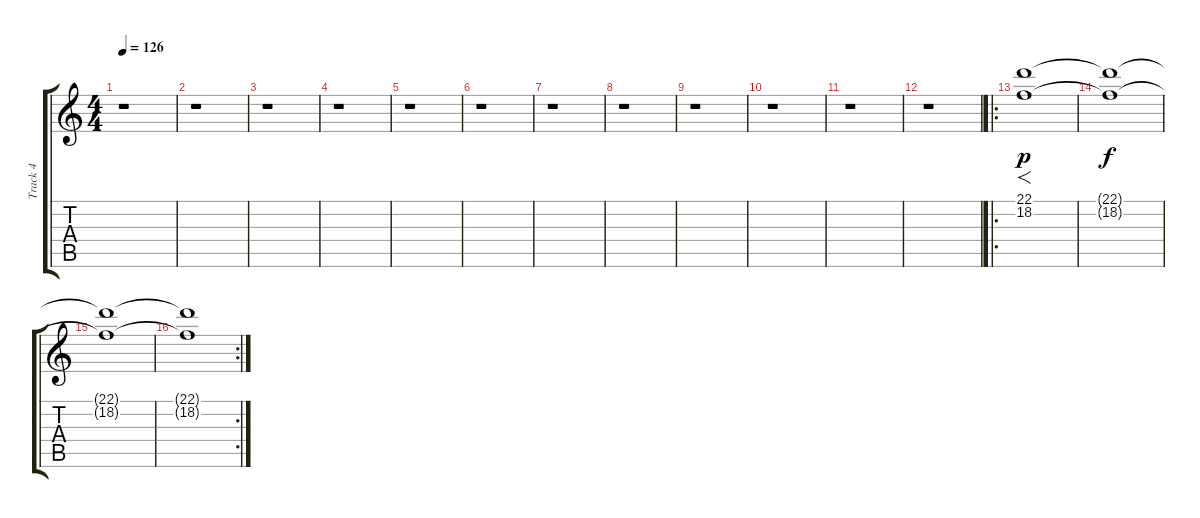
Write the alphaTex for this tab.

\track ("Track 4" "Track 4") {instrument stringensemble1}
\staff {score tabs}
\tuning (E4 B3 G3 D3 A2 E2) {hide}
\ts (4 4)
\tempo 126
\clef g2
\ks c
r.1{dy p instrument stringensemble1} |
r.1 |
r.1 |
r.1 |
r.1 |
r.1 |
r.1 |
r.1 |
r.1 |
r.1 |
r.1 |
r.1 |
\ro
(22.1 18.2).1{f} |
(22.1{t} 18.2{t}).1{dy f} |
(22.1{t} 18.2{t}).1 |
\rc 2
(22.1{t} 18.2{t}).1
